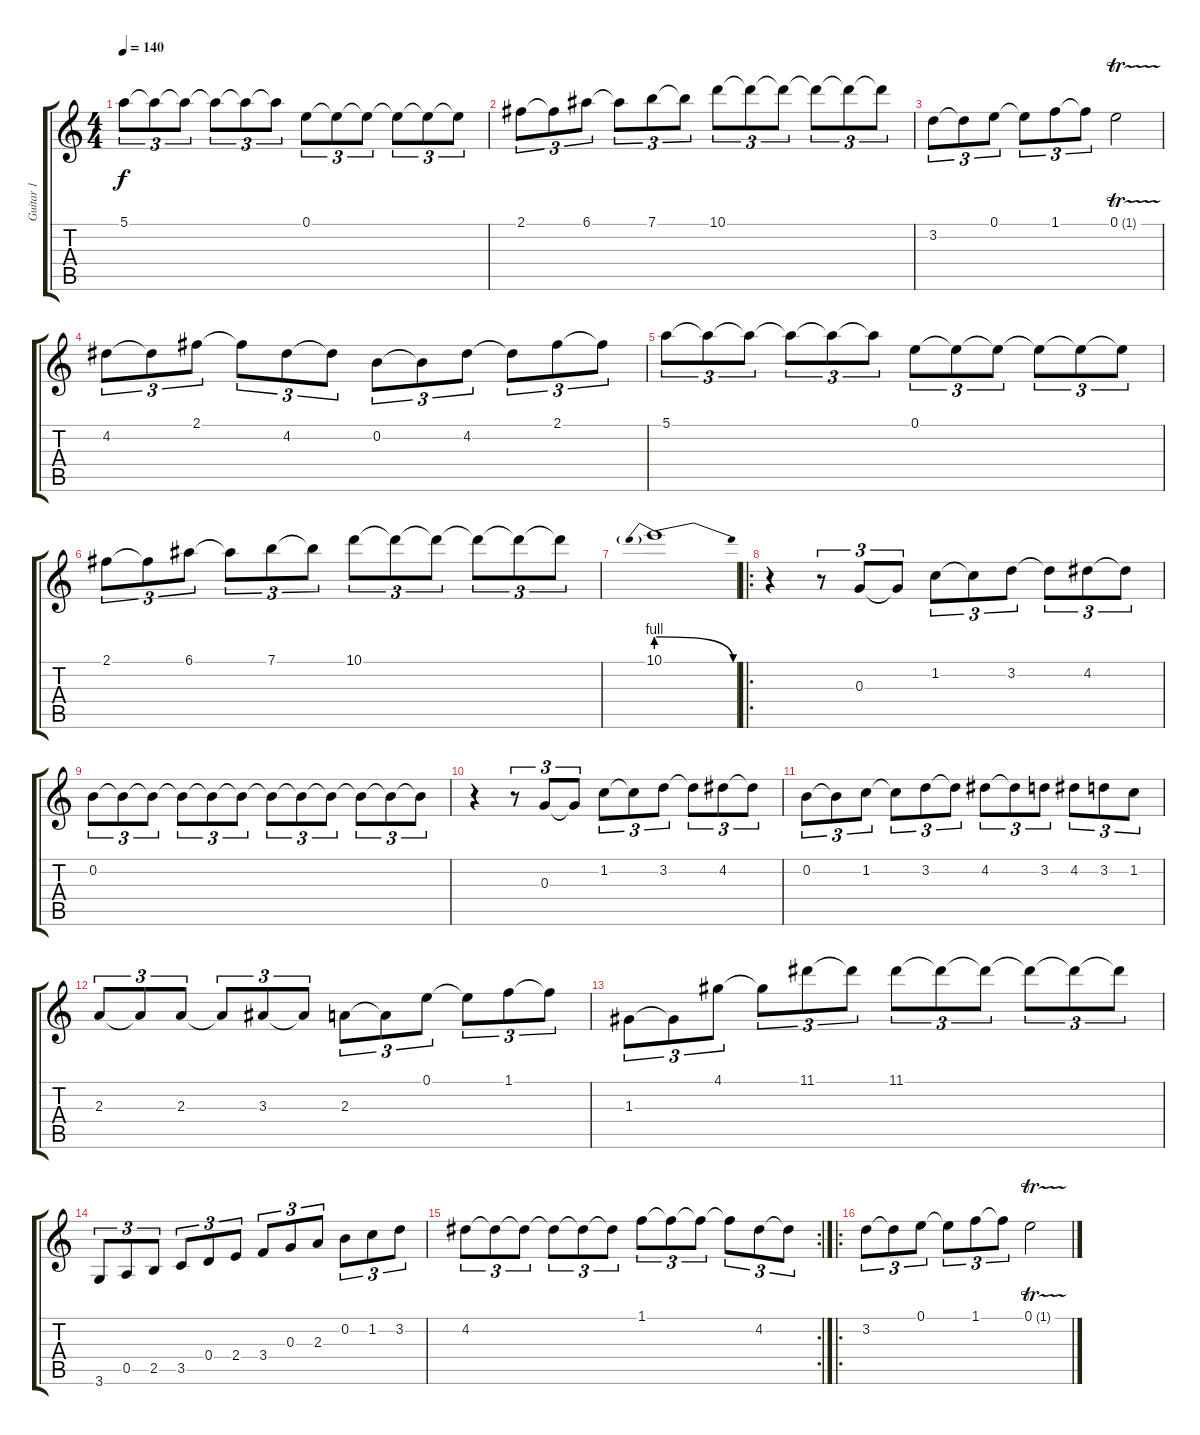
\track ("Guitar 1" "Guitar 1") {instrument distortionguitar}
\staff {score tabs}
\tuning (E4 B3 G3 D3 A2 E2) {hide}
\ts (4 4)
\tempo 140
\clef g2
\ks c
5.1.8{tu (3 2) dy f} 5.1{t}.8{tu (3 2)} 5.1{t}.8{tu (3 2)} 5.1{t}.8{tu (3 2)} 5.1{t}.8{tu (3 2)} 5.1{t}.8{tu (3 2)} 0.1.8{tu (3 2)} 0.1{t}.8{tu (3 2)} 0.1{t}.8{tu (3 2)} 0.1{t}.8{tu (3 2)} 0.1{t}.8{tu (3 2)} 0.1{t}.8{tu (3 2)} |
2.1.8{tu (3 2)} 2.1{t}.8{tu (3 2)} 6.1.8{tu (3 2)} 6.1{t}.8{tu (3 2)} 7.1.8{tu (3 2)} 7.1{t}.8{tu (3 2)} 10.1.8{tu (3 2)} 10.1{t}.8{tu (3 2)} 10.1{t}.8{tu (3 2)} 10.1{t}.8{tu (3 2)} 10.1{t}.8{tu (3 2)} 10.1{t}.8{tu (3 2)} |
3.2.8{tu (3 2)} 3.2{t}.8{tu (3 2)} 0.1.8{tu (3 2)} 0.1{t}.8{tu (3 2)} 1.1.8{tu (3 2)} 1.1{t}.8{tu (3 2)} 0.1{tr (1 32)}.2 |
4.2.8{tu (3 2)} 4.2{t}.8{tu (3 2)} 2.1.8{tu (3 2)} 2.1{t}.8{tu (3 2)} 4.2.8{tu (3 2)} 4.2{t}.8{tu (3 2)} 0.2.8{tu (3 2)} 0.2{t}.8{tu (3 2)} 4.2.8{tu (3 2)} 4.2{t}.8{tu (3 2)} 2.1.8{tu (3 2)} 2.1{t}.8{tu (3 2)} |
5.1.8{tu (3 2)} 5.1{t}.8{tu (3 2)} 5.1{t}.8{tu (3 2)} 5.1{t}.8{tu (3 2)} 5.1{t}.8{tu (3 2)} 5.1{t}.8{tu (3 2)} 0.1.8{tu (3 2)} 0.1{t}.8{tu (3 2)} 0.1{t}.8{tu (3 2)} 0.1{t}.8{tu (3 2)} 0.1{t}.8{tu (3 2)} 0.1{t}.8{tu (3 2)} |
2.1.8{tu (3 2)} 2.1{t}.8{tu (3 2)} 6.1.8{tu (3 2)} 6.1{t}.8{tu (3 2)} 7.1.8{tu (3 2)} 7.1{t}.8{tu (3 2)} 10.1.8{tu (3 2)} 10.1{t}.8{tu (3 2)} 10.1{t}.8{tu (3 2)} 10.1{t}.8{tu (3 2)} 10.1{t}.8{tu (3 2)} 10.1{t}.8{tu (3 2)} |
10.1{be (prebendrelease 0 4 60 0)}.1 |
\ro
r.4 r.8{tu (3 2)} 0.3.8{tu (3 2)} 0.3{t}.8{tu (3 2)} 1.2.8{tu (3 2)} 1.2{t}.8{tu (3 2)} 3.2.8{tu (3 2)} 3.2{t}.8{tu (3 2)} 4.2.8{tu (3 2)} 4.2{t}.8{tu (3 2)} |
0.2.8{tu (3 2)} 0.2{t}.8{tu (3 2)} 0.2{t}.8{tu (3 2)} 0.2{t}.8{tu (3 2)} 0.2{t}.8{tu (3 2)} 0.2{t}.8{tu (3 2)} 0.2{t}.8{tu (3 2)} 0.2{t}.8{tu (3 2)} 0.2{t}.8{tu (3 2)} 0.2{t}.8{tu (3 2)} 0.2{t}.8{tu (3 2)} 0.2{t}.8{tu (3 2)} |
r.4 r.8{tu (3 2)} 0.3.8{tu (3 2)} 0.3{t}.8{tu (3 2)} 1.2.8{tu (3 2)} 1.2{t}.8{tu (3 2)} 3.2.8{tu (3 2)} 3.2{t}.8{tu (3 2)} 4.2.8{tu (3 2)} 4.2{t}.8{tu (3 2)} |
0.2.8{tu (3 2)} 0.2{t}.8{tu (3 2)} 1.2.8{tu (3 2)} 1.2{t}.8{tu (3 2)} 3.2.8{tu (3 2)} 3.2{t}.8{tu (3 2)} 4.2.8{tu (3 2)} 4.2{t}.8{tu (3 2)} 3.2.8{tu (3 2)} 4.2.8{tu (3 2)} 3.2.8{tu (3 2)} 1.2.8{tu (3 2)} |
2.3.8{tu (3 2)} 2.3{t}.8{tu (3 2)} 2.3.8{tu (3 2)} 2.3{t}.8{tu (3 2)} 3.3.8{tu (3 2)} 3.3{t}.8{tu (3 2)} 2.3.8{tu (3 2)} 2.3{t}.8{tu (3 2)} 0.1.8{tu (3 2)} 0.1{t}.8{tu (3 2)} 1.1.8{tu (3 2)} 1.1{t}.8{tu (3 2)} |
1.3.8{tu (3 2)} 1.3{t}.8{tu (3 2)} 4.1.8{tu (3 2)} 4.1{t}.8{tu (3 2)} 11.1.8{tu (3 2)} 11.1{t}.8{tu (3 2)} 11.1.8{tu (3 2)} 11.1{t}.8{tu (3 2)} 11.1{t}.8{tu (3 2)} 11.1{t}.8{tu (3 2)} 11.1{t}.8{tu (3 2)} 11.1{t}.8{tu (3 2)} |
3.6.8{tu (3 2)} 0.5.8{tu (3 2)} 2.5.8{tu (3 2)} 3.5.8{tu (3 2)} 0.4.8{tu (3 2)} 2.4.8{tu (3 2)} 3.4.8{tu (3 2)} 0.3.8{tu (3 2)} 2.3.8{tu (3 2)} 0.2.8{tu (3 2)} 1.2.8{tu (3 2)} 3.2.8{tu (3 2)} |
\rc 2
4.2.8{tu (3 2)} 4.2{t}.8{tu (3 2)} 4.2{t}.8{tu (3 2)} 4.2{t}.8{tu (3 2)} 4.2{t}.8{tu (3 2)} 4.2{t}.8{tu (3 2)} 1.1.8{tu (3 2)} 1.1{t}.8{tu (3 2)} 1.1{t}.8{tu (3 2)} 1.1{t}.8{tu (3 2)} 4.2.8{tu (3 2)} 4.2{t}.8{tu (3 2)} |
\ro
3.2.8{tu (3 2)} 3.2{t}.8{tu (3 2)} 0.1.8{tu (3 2)} 0.1{t}.8{tu (3 2)} 1.1.8{tu (3 2)} 1.1{t}.8{tu (3 2)} 0.1{tr (1 32)}.2
